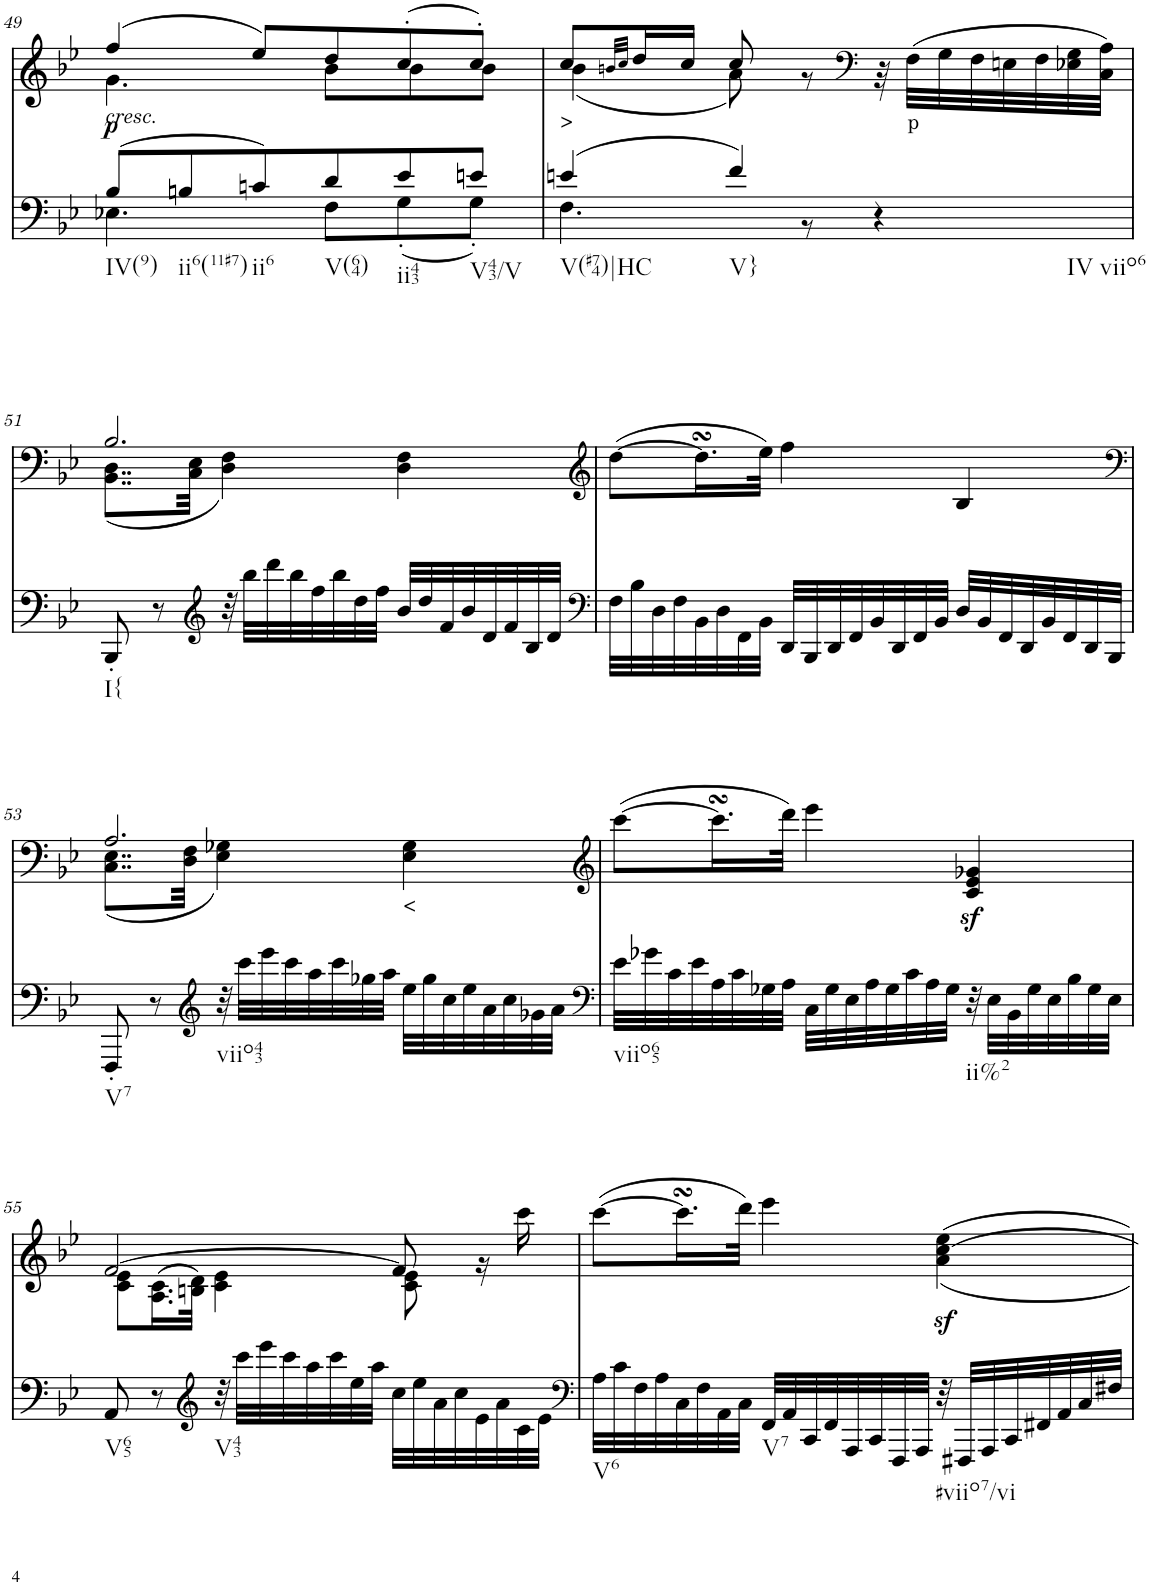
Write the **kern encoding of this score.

**kern	**kern	**text	**dynam
*part2	*part1	*part1	*part1
*staff2	*staff1	*staff1	*staff1
*I"Piano	*I"Piano	*	*
*I'Pno	*I'Pno	*	*
!!LO:PB:g=z
*clefF4	*clefG2	*	*
*k[b-e-]	*k[b-e-]	*	*
*B-:	*B-:	*	*
*M3/4	*M3/4	*	*
=49	=49	=49	=49
*^	*^	*	*
!	!	!LO:TX:b:i:t=cresc.	!	!	!
!LO:TX:b:t=IV(9)	!	!	!	!	!
!	!	!	!	!LO:LY:b	!LO:DY:b
(8B-/L	4.E-X\	(4ff/	4.g\	p	p
!LO:TX:b:t=ii6(11#7)	!	!	!	!	!
8Bn/	.	.	.	.	.
!LO:TX:b:t=ii6	!	!	!	!	!
8cn/)	.	8ee-/L)	.	.	.
!LO:TX:b:t=V(64)	!	!	!	!	!
8d/	8F\L	8dd/	8b-\L	.	.
!LO:TX:b:t=ii43	!	!	!	!	!
8e-/	(8G'\	(8cc'/	8b-\	.	.
!LO:TX:b:t=V43/V	!	!	!	!	!
8en/J	8G'\J)	8cc'/J)	8b-\J	.	.
=50	=50	=50	=50	=50	=50
!LO:TX:b:t=V(#74)|HC	!	!	!	!	!
!	!	!	!	!LO:LY:b	!
(4en/	4.F\	8cc/L	(4b-\	>	.
.	.	32qbn/LLL	.	.	.
.	.	32qcc/JJJ	.	.	.
.	.	16dd/L	.	.	.
.	.	16cc/JJ	.	.	.
!LO:TX:b:t=V}	!	!	!	!	!
4f/)	.	8cc/	8a\)	.	.
.	8r	4.ryy	8r	.	.
*	*	*clefF4	*	*	*
!LO:TX:b:t=IV	!	!	!	!	!
!LO:TX:b:t=viio6	!	!	!	!	!
4r	4ryy	.	32r	.	.
!	!	!	!	!LO:LY:b	!
.	.	.	(>32F\LLL	p	.
.	.	.	32G\	.	.
.	.	.	32F\	.	.
.	.	.	32En\	.	.
.	.	.	32F\	.	.
.	.	.	32E-X\ 32G\	.	.
.	.	.	32C\ 32A\JJJ)	.	.
*v	*v	*	*	*	*
!!LO:LB:g=z	!!
=51	=51	=51	=51	=51
!LO:TX:b:t=I{	!	!	!	!
8BBB-'/	2.B-/	(8..BB-\ 8..D\L	.	.
8r	.	.	.	.
.	.	32C\ 32E-\Jkk	.	.
*clefG2	*	*	*	*
32r	.	4D\ 4F\)	.	.
32bb-\LLL	.	.	.	.
32ddd\	.	.	.	.
32bb-\	.	.	.	.
32ff\	.	.	.	.
32bb-\	.	.	.	.
32dd\	.	.	.	.
32ff\JJJ	.	.	.	.
32b-/LLL	.	4D\ 4F\	.	.
32dd/	.	.	.	.
32f/	.	.	.	.
32b-/	.	.	.	.
32d/	.	.	.	.
32f/	.	.	.	.
32B-/	.	.	.	.
32d/JJJ	.	.	.	.
*	*v	*v	*	*
=52	=52	=52	=52
*clefF4	*clefG2	*	*
32F\LLL	([8dd\L	.	.
32B-\	.	.	.
32D\	.	.	.
32F\	.	.	.
32BB-\	16.ddsSsS\L]	.	.
32D\	.	.	.
32FF\	.	.	.
32BB-\JJJ	32ee-\JJk)	.	.
32DD/LLL	4ff\	.	.
32BBB-/	.	.	.
32DD/	.	.	.
32FF/	.	.	.
32BB-/	.	.	.
32DD/	.	.	.
32FF/	.	.	.
32BB-/JJJ	.	.	.
32D/LLL	4B-/	.	.
32BB-/	.	.	.
32FF/	.	.	.
32DD/	.	.	.
32BB-/	.	.	.
32FF/	.	.	.
32DD/	.	.	.
32BBB-/JJJ	.	.	.
!!LO:LB:g=z
=53	=53	=53	=53
*	*clefF4	*	*
*	*^	*	*
!LO:TX:b:t=V7	!	!	!	!
8FFF'/	2.A/	(8..C\ 8..E-\L	.	.
8r	.	.	.	.
.	.	32D\ 32F\Jkk	.	.
*clefG2	*	*	*	*
!LO:TX:b:t=viio43	!	!	!	!
32r	.	4E-\ 4G-X\)	.	.
32ccc\LLL	.	.	.	.
32eee-\	.	.	.	.
32ccc\	.	.	.	.
32aa\	.	.	.	.
32ccc\	.	.	.	.
32gg-X\	.	.	.	.
32aa\JJJ	.	.	.	.
!	!	!	!LO:LY:b	!
32ee-\LLL	.	4E-\ 4G-\	<	.
32gg-\	.	.	.	.
32cc\	.	.	.	.
32ee-\	.	.	.	.
32a\	.	.	.	.
32cc\	.	.	.	.
32g-X\	.	.	.	.
32a\JJJ	.	.	.	.
*	*v	*v	*	*
=54	=54	=54	=54
*clefF4	*clefG2	*	*
!LO:TX:b:t=viio65	!	!	!
32e-\LLL	([8ccc\L	.	.
32g-X\	.	.	.
32c\	.	.	.
32e-\	.	.	.
32A\	16.cccsSSS\L]	.	.
32c\	.	.	.
32G-X\	.	.	.
32A\JJJ	32ddd\JJk)	.	.
32C\LLL	4eee-\	.	.
32G-\	.	.	.
32E-\	.	.	.
32A\	.	.	.
32G-\	.	.	.
32c\	.	.	.
32A\	.	.	.
32G-\JJJ	.	.	.
!LO:TX:b:t=ii%2	!	!	!
32r	4c/z< 4e-/z< 4g-X/z<	.	.
32E-\LLL	.	.	.
32BB-\	.	.	.
32G-\	.	.	.
32E-\	.	.	.
32B-\	.	.	.
32G-\	.	.	.
32E-\JJJ	.	.	.
!!LO:LB:g=z
=55	=55	=55	=55
*	*^	*	*
!LO:TX:b:t=V65	!	!	!	!
8AA/	[2f/	8c\ 8e-\L	.	.
8r	.	(>16.A\ 16.c\L	.	.
.	.	32Bn\ 32d\JJk)	.	.
*clefG2	*	*	*	*
!LO:TX:b:t=V43	!	!	!	!
32r	.	4c\ 4e-\	.	.
32ccc\LLL	.	.	.	.
32eee-\	.	.	.	.
32ccc\	.	.	.	.
32aa\	.	.	.	.
32ccc\	.	.	.	.
32ee-\	.	.	.	.
32aa\JJJ	.	.	.	.
32cc\LLL	8f/]	8c\ 8e-\	.	.
32ee-\	.	.	.	.
32a\	.	.	.	.
32cc\	.	.	.	.
32e-\	8ryy	16r	.	.
32a\	.	.	.	.
32c\	.	16ccc\	.	.
32e-\JJJ	.	.	.	.
*	*v	*v	*	*
=56	=56	=56	=56
*clefF4	*	*	*
!LO:TX:b:t=V6	!	!	!
32A\LLL	([8ccc\L	.	.
32c\	.	.	.
32F\	.	.	.
32A\	.	.	.
32C\	16.cccsSSS\L]	.	.
32F\	.	.	.
32AA\	.	.	.
32C\JJJ	32ddd\JJk)	.	.
!LO:TX:b:t=V7	!	!	!
32FF/LLL	4eee-\	.	.
32AA/	.	.	.
32CC/	.	.	.
32FF/	.	.	.
32AAA/	.	.	.
32CC/	.	.	.
32FFF/	.	.	.
32AAA/JJJ	.	.	.
!LO:TX:b:t=#viio7/vi	!	!	!
32r	4a\z< 4cc\z< 4ee-\z<	.	.
32FFF#X/LLL	.	.	.
32AAA/	.	.	.
32CC/	.	.	.
32FF#X/	.	.	.
32AA/	.	.	.
32C/	.	.	.
32F#X/JJJ	.	.	.
=	=	=	=
*-	*-	*-	*-
